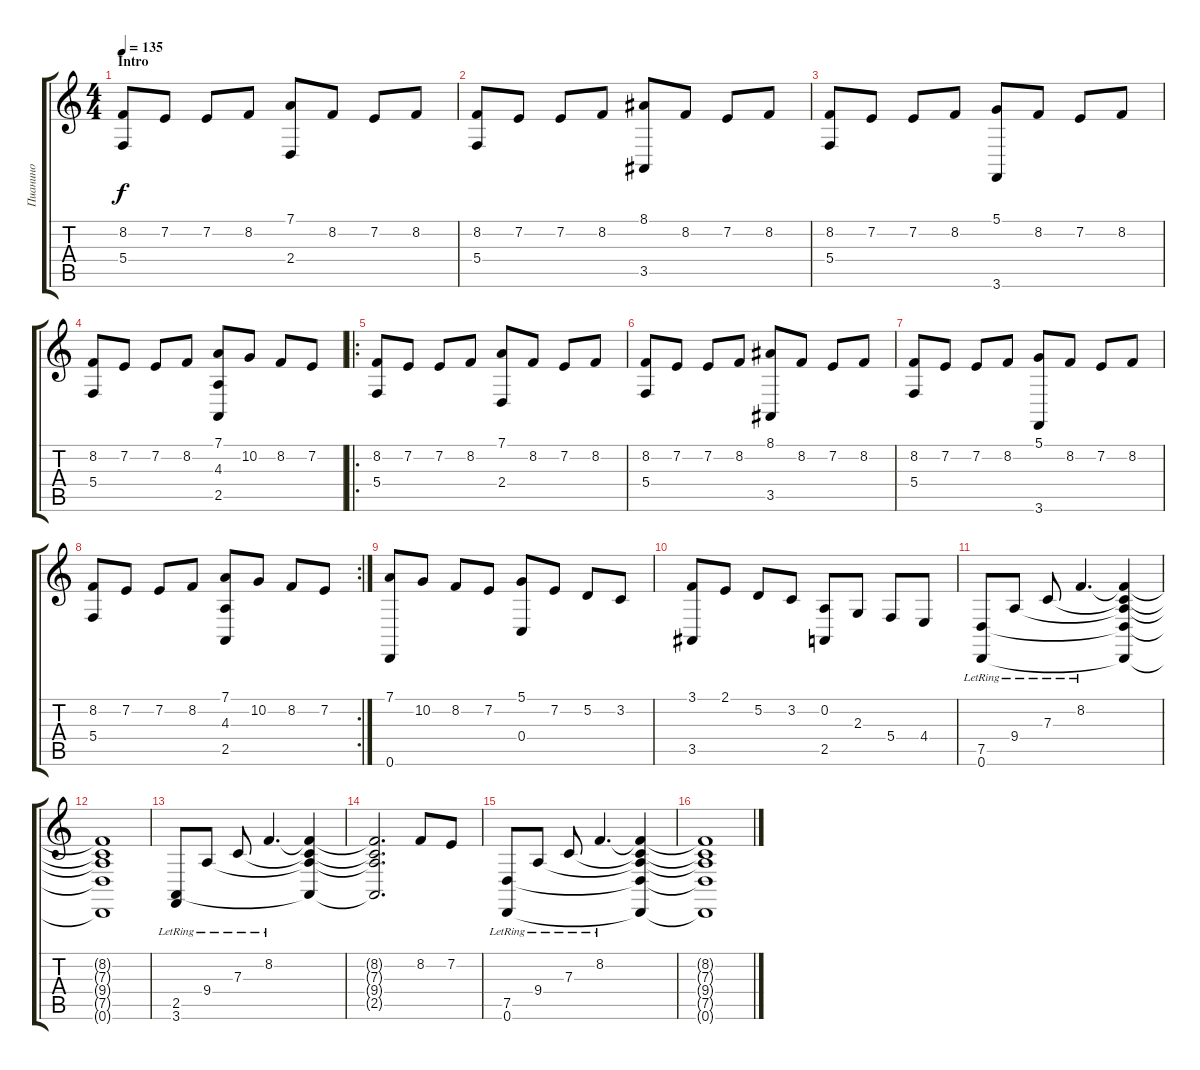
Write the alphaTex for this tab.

\track ("Пианино" "Пианино") {instrument brightacousticpiano}
\staff {score tabs}
\tuning (D4 A3 F3 C3 G2 D2) {hide}
\ts (4 4)
\section ("" "Intro")
\tempo 135
\clef g2
\ks c
(8.2 5.4).8{dy f instrument brightacousticpiano} 7.2.8 7.2.8 8.2.8 (7.1 2.4).8 8.2.8 7.2.8 8.2.8 |
(8.2 5.4).8 7.2.8 7.2.8 8.2.8 (8.1 3.5).8 8.2.8 7.2.8 8.2.8 |
(8.2 5.4).8 7.2.8 7.2.8 8.2.8 (5.1 3.6).8 8.2.8 7.2.8 8.2.8 |
(8.2 5.4).8 7.2.8 7.2.8 8.2.8 (7.1 4.3 2.5).8 10.2.8 8.2.8 7.2.8 |
\ro
(8.2 5.4).8 7.2.8 7.2.8 8.2.8 (7.1 2.4).8 8.2.8 7.2.8 8.2.8 |
(8.2 5.4).8 7.2.8 7.2.8 8.2.8 (8.1 3.5).8 8.2.8 7.2.8 8.2.8 |
(8.2 5.4).8 7.2.8 7.2.8 8.2.8 (5.1 3.6).8 8.2.8 7.2.8 8.2.8 |
\rc 2
(8.2 5.4).8 7.2.8 7.2.8 8.2.8 (7.1 4.3 2.5).8 10.2.8 8.2.8 7.2.8 |
(7.1 0.6).8 10.2.8 8.2.8 7.2.8 (5.1 0.4).8 7.2.8 5.2.8 3.2.8 |
(3.1 3.5).8 2.1.8 5.2.8 3.2.8 (0.2 2.5).8 2.3.8 5.4.8 4.4.8 |
(7.5{lr} 0.6{lr}).8 9.4{lr}.8 7.3{lr}.8 8.2{lr}.4{d} (8.2{t} 7.3{t} 9.4{t} 7.5{t} 0.6{t}).4 |
(8.2{t} 7.3{t} 9.4{t} 7.5{t} 0.6{t}).1 |
(2.5{lr} 3.6{lr}).8 9.4{lr}.8 7.3{lr}.8 8.2{lr}.4{d} (8.2{t} 7.3{t} 9.4{t} 2.5{t}).4 |
(8.2{t} 7.3{t} 9.4{t} 2.5{t}).2{d} 8.2.8 7.2.8 |
(7.5{lr} 0.6{lr}).8 9.4{lr}.8 7.3{lr}.8 8.2{lr}.4{d} (8.2{t} 7.3{t} 9.4{t} 7.5{t} 0.6{t}).4 |
(8.2{t} 7.3{t} 9.4{t} 7.5{t} 0.6{t}).1
